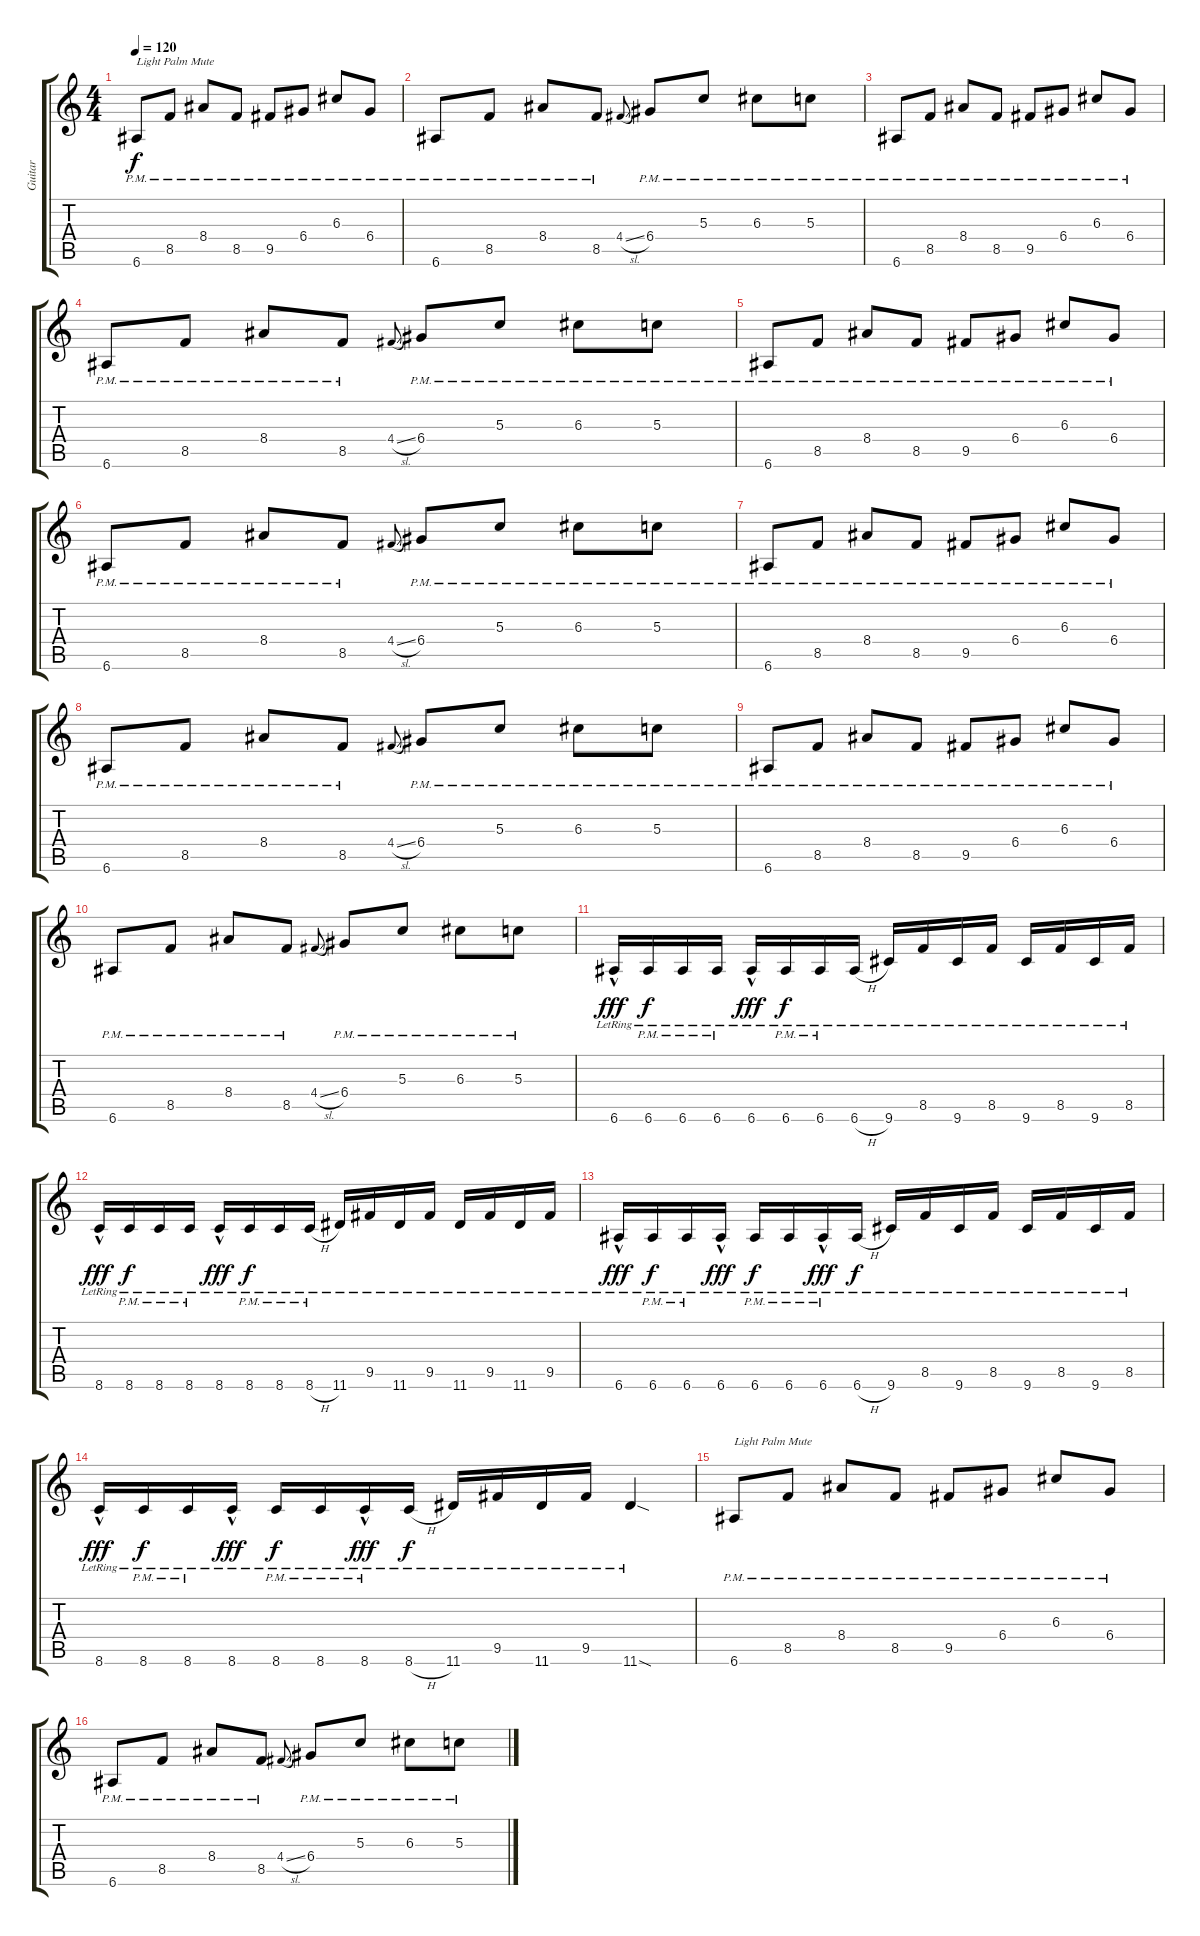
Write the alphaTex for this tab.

\track ("Guitar" "Guitar") {instrument electricguitarjazz}
\staff {score tabs}
\tuning (E4 B3 G3 D3 A2 E2) {hide}
\ts (4 4)
\tempo 120
\clef g2
\ks c
6.6{pm}.8{txt "Light Palm Mute" dy f} 8.5{pm}.8 8.4{pm}.8 8.5{pm}.8 9.5{pm}.8 6.4{pm}.8 6.3{pm}.8 6.4{pm}.8 |
6.6{pm}.8 8.5{pm}.8 8.4{pm}.8 8.5{pm}.8 4.4{sl}.8{gr onbeat} 6.4{pm}.8 5.3{pm}.8 6.3{pm}.8 5.3{pm}.8 |
6.6{pm}.8 8.5{pm}.8 8.4{pm}.8 8.5{pm}.8 9.5{pm}.8 6.4{pm}.8 6.3{pm}.8 6.4{pm}.8 |
6.6{pm}.8 8.5{pm}.8 8.4{pm}.8 8.5{pm}.8 4.4{sl}.8{gr onbeat} 6.4{pm}.8 5.3{pm}.8 6.3{pm}.8 5.3{pm}.8 |
6.6{pm}.8 8.5{pm}.8 8.4{pm}.8 8.5{pm}.8 9.5{pm}.8 6.4{pm}.8 6.3{pm}.8 6.4{pm}.8 |
6.6{pm}.8 8.5{pm}.8 8.4{pm}.8 8.5{pm}.8 4.4{sl}.8{gr onbeat} 6.4{pm}.8 5.3{pm}.8 6.3{pm}.8 5.3{pm}.8 |
6.6{pm}.8 8.5{pm}.8 8.4{pm}.8 8.5{pm}.8 9.5{pm}.8 6.4{pm}.8 6.3{pm}.8 6.4{pm}.8 |
6.6{pm}.8 8.5{pm}.8 8.4{pm}.8 8.5{pm}.8 4.4{sl}.8{gr onbeat} 6.4{pm}.8 5.3{pm}.8 6.3{pm}.8 5.3{pm}.8 |
6.6{pm}.8 8.5{pm}.8 8.4{pm}.8 8.5{pm}.8 9.5{pm}.8 6.4{pm}.8 6.3{pm}.8 6.4{pm}.8 |
6.6{pm}.8 8.5{pm}.8 8.4{pm}.8 8.5{pm}.8 4.4{sl}.8{gr onbeat} 6.4{pm}.8 5.3{pm}.8 6.3{pm}.8 5.3{pm}.8 |
6.6{hac lr}.16{dy fff} 6.6{pm lr}.16{dy f} 6.6{pm lr}.16 6.6{pm lr}.16 6.6{hac lr}.16{dy fff} 6.6{pm lr}.16{dy f} 6.6{pm lr}.16 6.6{h lr}.16 9.6{lr}.16 8.5{lr}.16 9.6{lr}.16 8.5{lr}.16 9.6{lr}.16 8.5{lr}.16 9.6{lr}.16 8.5{lr}.16 |
8.6{hac lr}.16{dy fff} 8.6{pm lr}.16{dy f} 8.6{pm lr}.16 8.6{pm lr}.16 8.6{hac lr}.16{dy fff} 8.6{pm lr}.16{dy f} 8.6{pm lr}.16 8.6{h pm lr}.16 11.6{lr}.16 9.5{lr}.16 11.6{lr}.16 9.5{lr}.16 11.6{lr}.16 9.5{lr}.16 11.6{lr}.16 9.5{lr}.16 |
6.6{hac lr}.16{dy fff} 6.6{pm lr}.16{dy f} 6.6{pm lr}.16 6.6{hac lr}.16{dy fff} 6.6{pm lr}.16{dy f} 6.6{pm lr}.16 6.6{hac pm lr}.16{dy fff} 6.6{h lr}.16{dy f} 9.6{lr}.16 8.5{lr}.16 9.6{lr}.16 8.5{lr}.16 9.6{lr}.16 8.5{lr}.16 9.6{lr}.16 8.5{lr}.16 |
8.6{hac lr}.16{dy fff} 8.6{pm lr}.16{dy f} 8.6{pm lr}.16 8.6{hac lr}.16{dy fff} 8.6{pm lr}.16{dy f} 8.6{pm lr}.16 8.6{hac pm lr}.16{dy fff} 8.6{h lr}.16{dy f} 11.6{lr}.16 9.5{lr}.16 11.6{lr}.16 9.5{lr}.16 11.6{sod lr}.4 |
6.6{pm}.8{txt "Light Palm Mute"} 8.5{pm}.8 8.4{pm}.8 8.5{pm}.8 9.5{pm}.8 6.4{pm}.8 6.3{pm}.8 6.4{pm}.8 |
6.6{pm}.8 8.5{pm}.8 8.4{pm}.8 8.5{pm}.8 4.4{sl}.8{gr onbeat} 6.4{pm}.8 5.3{pm}.8 6.3{pm}.8 5.3{pm}.8
